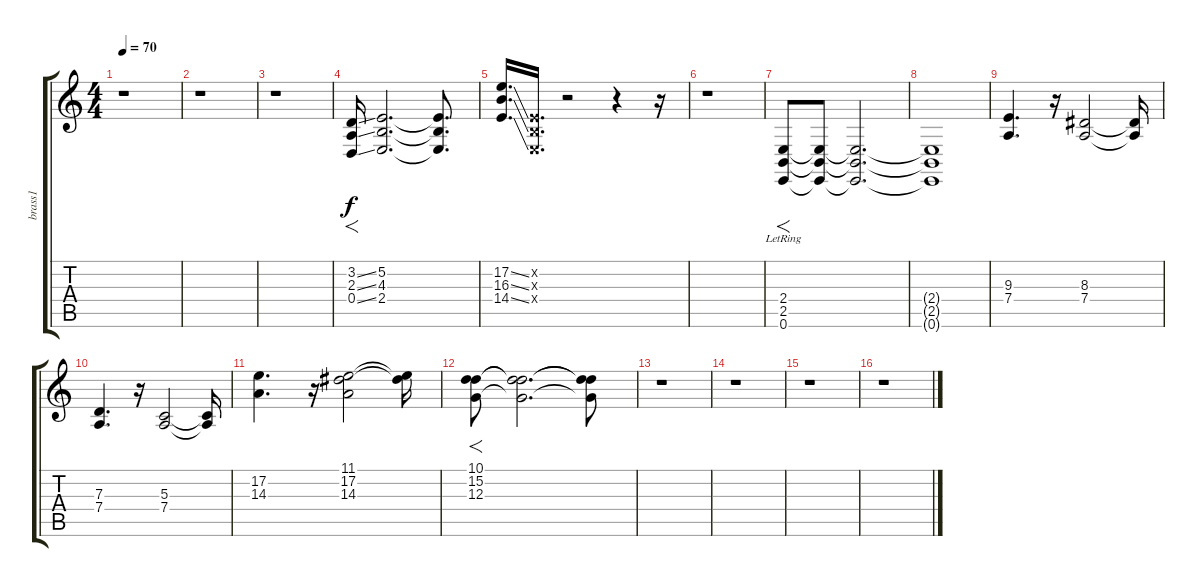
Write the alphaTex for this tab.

\track ("brass1" "brass1") {instrument trombone}
\staff {score tabs}
\tuning (E4 B3 G3 D3 A2 E2) {hide}
\ts (4 4)
\tempo 70
\clef g2
\ks c
r.1{dy f instrument trombone} |
r.1 |
r.1 |
(3.2{ss} 2.3{ss} 0.4{ss}).16{f} (5.2 4.3 2.4).2{d} (5.2{t} 4.3{t} 2.4{t}).8{d} |
(17.2{ss} 16.3{ss} 14.4{ss}).16{d} (5.2{x} 4.3{x} 2.4{x}).16{d} r.2 r.4 r.16 |
r.1 |
(2.4{lr} 2.5{lr} 0.6{lr}).8{f} (2.4{t} 2.5{t} 0.6{t}).8 (2.4{t} 2.5{t} 0.6{t}).2{d} |
(2.4{t} 2.5{t} 0.6{t}).1 |
(9.3 7.4).4{d} r.16 (8.3 7.4).2 (8.3{t} 7.4{t}).16 |
(7.3 7.4).4{d} r.16 (5.3 7.4).2 (5.3{t} 7.4{t}).16 |
(17.2 14.3).4{d} r.16 (11.1 17.2 14.3).2 (11.1{t} 17.2{t}).16 |
(10.1 15.2 12.3).8{f} (10.1{t} 15.2{t} 12.3{t}).2{d} (10.1{t} 15.2{t} 12.3{t}).8 |
r.1 |
r.1 |
r.1 |
r.1
